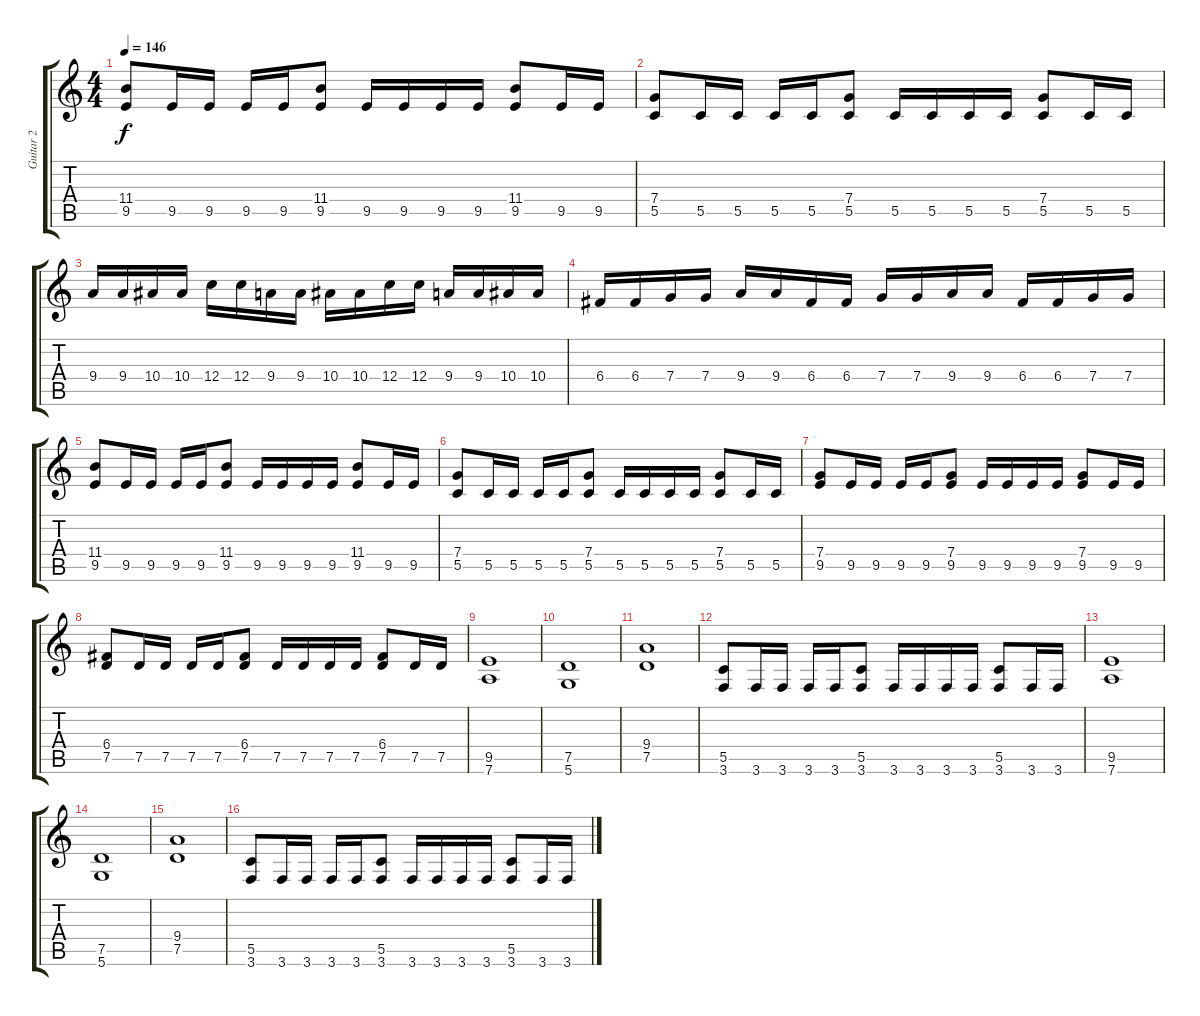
\track ("Guitar 2" "Guitar 2") {instrument distortionguitar}
\staff {score tabs}
\tuning (D4 A3 F3 C3 G2 D2) {hide}
\ts (4 4)
\tempo 146
\clef g2
\ks c
(11.4 9.5).8{dy f} 9.5.16 9.5.16 9.5.16 9.5.16 (11.4 9.5).8 9.5.16 9.5.16 9.5.16 9.5.16 (11.4 9.5).8 9.5.16 9.5.16 |
(7.4 5.5).8 5.5.16 5.5.16 5.5.16 5.5.16 (7.4 5.5).8 5.5.16 5.5.16 5.5.16 5.5.16 (7.4 5.5).8 5.5.16 5.5.16 |
9.4.16 9.4.16 10.4.16 10.4.16 12.4.16 12.4.16 9.4.16 9.4.16 10.4.16 10.4.16 12.4.16 12.4.16 9.4.16 9.4.16 10.4.16 10.4.16 |
6.4.16 6.4.16 7.4.16 7.4.16 9.4.16 9.4.16 6.4.16 6.4.16 7.4.16 7.4.16 9.4.16 9.4.16 6.4.16 6.4.16 7.4.16 7.4.16 |
(11.4 9.5).8 9.5.16 9.5.16 9.5.16 9.5.16 (11.4 9.5).8 9.5.16 9.5.16 9.5.16 9.5.16 (11.4 9.5).8 9.5.16 9.5.16 |
(7.4 5.5).8 5.5.16 5.5.16 5.5.16 5.5.16 (7.4 5.5).8 5.5.16 5.5.16 5.5.16 5.5.16 (7.4 5.5).8 5.5.16 5.5.16 |
(7.4 9.5).8 9.5.16 9.5.16 9.5.16 9.5.16 (7.4 9.5).8 9.5.16 9.5.16 9.5.16 9.5.16 (7.4 9.5).8 9.5.16 9.5.16 |
(6.4 7.5).8 7.5.16 7.5.16 7.5.16 7.5.16 (6.4 7.5).8 7.5.16 7.5.16 7.5.16 7.5.16 (6.4 7.5).8 7.5.16 7.5.16 |
(9.5 7.6).1 |
(7.5 5.6).1 |
(9.4 7.5).1 |
(5.5 3.6).8 3.6.16 3.6.16 3.6.16 3.6.16 (5.5 3.6).8 3.6.16 3.6.16 3.6.16 3.6.16 (5.5 3.6).8 3.6.16 3.6.16 |
(9.5 7.6).1 |
(7.5 5.6).1 |
(9.4 7.5).1 |
(5.5 3.6).8 3.6.16 3.6.16 3.6.16 3.6.16 (5.5 3.6).8 3.6.16 3.6.16 3.6.16 3.6.16 (5.5 3.6).8 3.6.16 3.6.16
